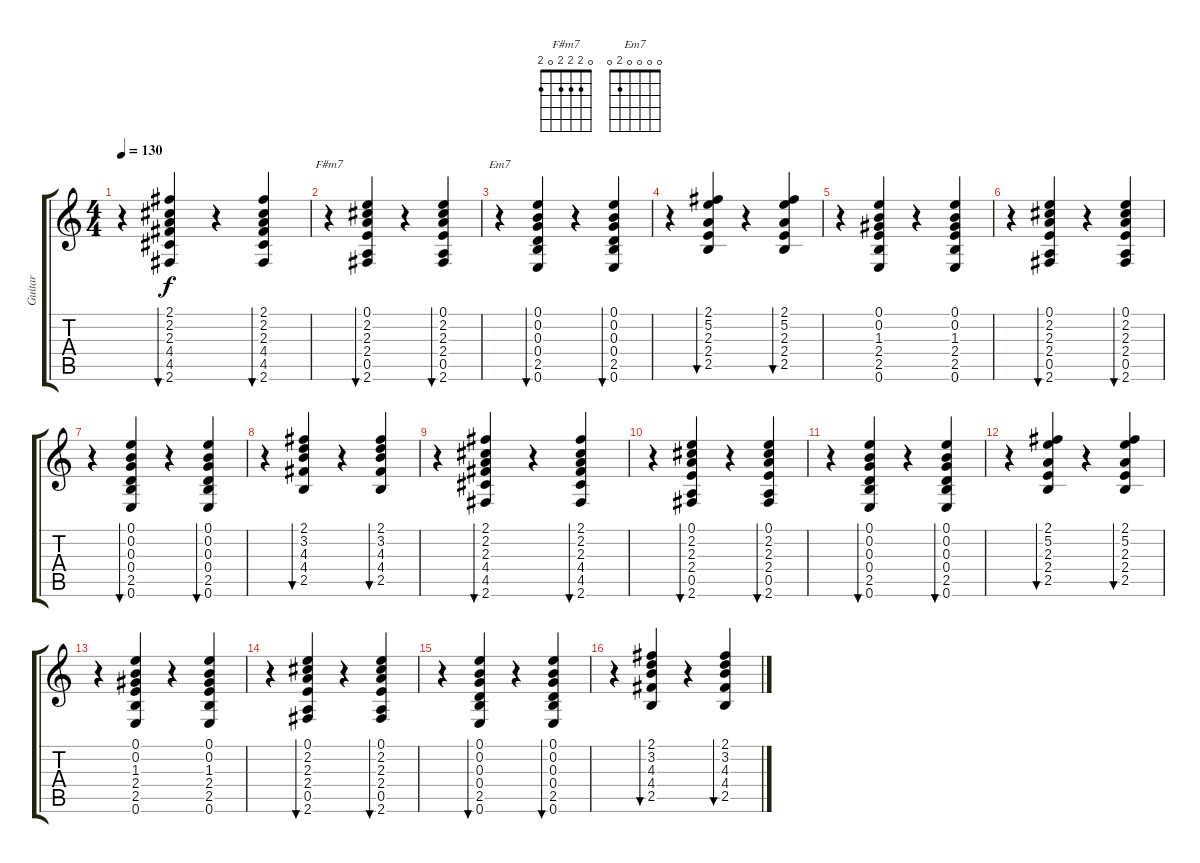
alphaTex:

\track ("Guitar" "Guitar") {instrument electricguitarmuted}
\staff {score tabs}
\tuning (E4 B3 G3 D3 A2 E2) {hide}
\chord ("F#m7" 0 2 2 2 0 2)
\chord ("Em7" 0 0 0 0 2 0)
\ts (4 4)
\tempo 130
\clef g2
\ks c
r.4{dy f} (2.1 2.2 2.3 4.4 4.5 2.6).4{bu 60} r.4 (2.1 2.2 2.3 4.4 4.5 2.6).4{bu 60} |
r.4{ch "F#m7"} (0.1 2.2 2.3 2.4 0.5 2.6).4{bu 60} r.4 (0.1 2.2 2.3 2.4 0.5 2.6).4{bu 60} |
r.4{ch "Em7"} (0.1 0.2 0.3 0.4 2.5 0.6).4{bu 60} r.4 (0.1 0.2 0.3 0.4 2.5 0.6).4{bu 60} |
r.4 (2.1 5.2 2.3 2.4 2.5).4{bu 60} r.4 (2.1 5.2 2.3 2.4 2.5).4{bu 60} |
r.4 (0.1 0.2 1.3 2.4 2.5 0.6).4 r.4 (0.1 0.2 1.3 2.4 2.5 0.6).4 |
r.4 (0.1 2.2 2.3 2.4 0.5 2.6).4{bu 60} r.4 (0.1 2.2 2.3 2.4 0.5 2.6).4{bu 60} |
r.4 (0.1 0.2 0.3 0.4 2.5 0.6).4{bu 60} r.4 (0.1 0.2 0.3 0.4 2.5 0.6).4{bu 60} |
r.4 (2.1 3.2 4.3 4.4 2.5).4{bu 60} r.4 (2.1 3.2 4.3 4.4 2.5).4{bu 60} |
r.4 (2.1 2.2 2.3 4.4 4.5 2.6).4{bu 60} r.4 (2.1 2.2 2.3 4.4 4.5 2.6).4{bu 60} |
r.4 (0.1 2.2 2.3 2.4 0.5 2.6).4{bu 60} r.4 (0.1 2.2 2.3 2.4 0.5 2.6).4{bu 60} |
r.4 (0.1 0.2 0.3 0.4 2.5 0.6).4{bu 60} r.4 (0.1 0.2 0.3 0.4 2.5 0.6).4{bu 60} |
r.4 (2.1 5.2 2.3 2.4 2.5).4{bu 60} r.4 (2.1 5.2 2.3 2.4 2.5).4{bu 60} |
r.4 (0.1 0.2 1.3 2.4 2.5 0.6).4 r.4 (0.1 0.2 1.3 2.4 2.5 0.6).4 |
r.4{volume 0} (0.1 2.2 2.3 2.4 0.5 2.6).4{bu 60} r.4 (0.1 2.2 2.3 2.4 0.5 2.6).4{bu 60} |
r.4 (0.1 0.2 0.3 0.4 2.5 0.6).4{bu 60} r.4 (0.1 0.2 0.3 0.4 2.5 0.6).4{bu 60} |
r.4 (2.1 3.2 4.3 4.4 2.5).4{bu 60} r.4 (2.1 3.2 4.3 4.4 2.5).4{bu 60}
